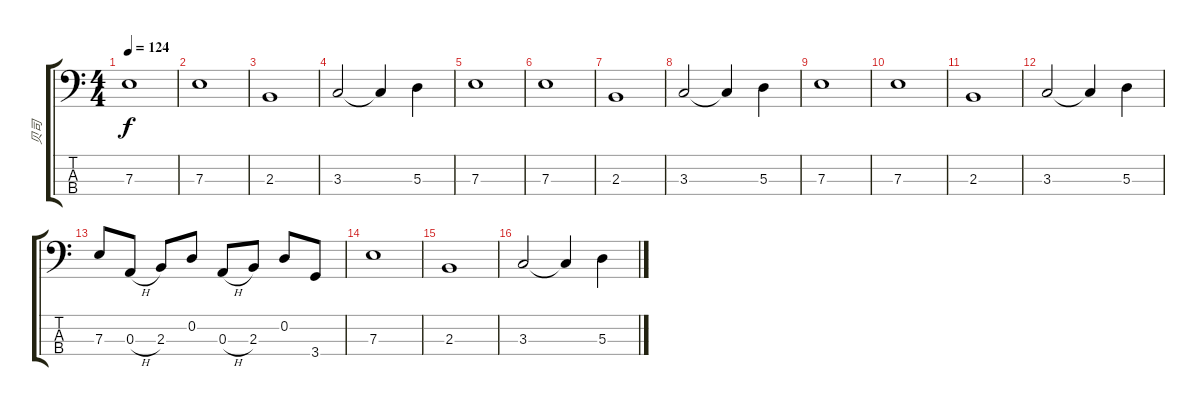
\track ("贝司" "贝司") {instrument electricbassfinger}
\staff {score tabs}
\tuning (G2 D2 A1 E1) {hide}
\ts (4 4)
\tempo 124
\clef f4
\ks c
7.3.1{dy f} |
7.3.1 |
2.3.1 |
3.3.2 3.3{t}.4 5.3.4 |
7.3.1 |
7.3.1 |
2.3.1 |
3.3.2 3.3{t}.4 5.3.4 |
7.3.1 |
7.3.1 |
2.3.1 |
3.3.2 3.3{t}.4 5.3.4 |
7.3.8 0.3{h}.8 2.3.8 0.2.8 0.3{h}.8 2.3.8 0.2.8 3.4.8 |
7.3.1 |
2.3.1 |
3.3.2 3.3{t}.4 5.3.4
